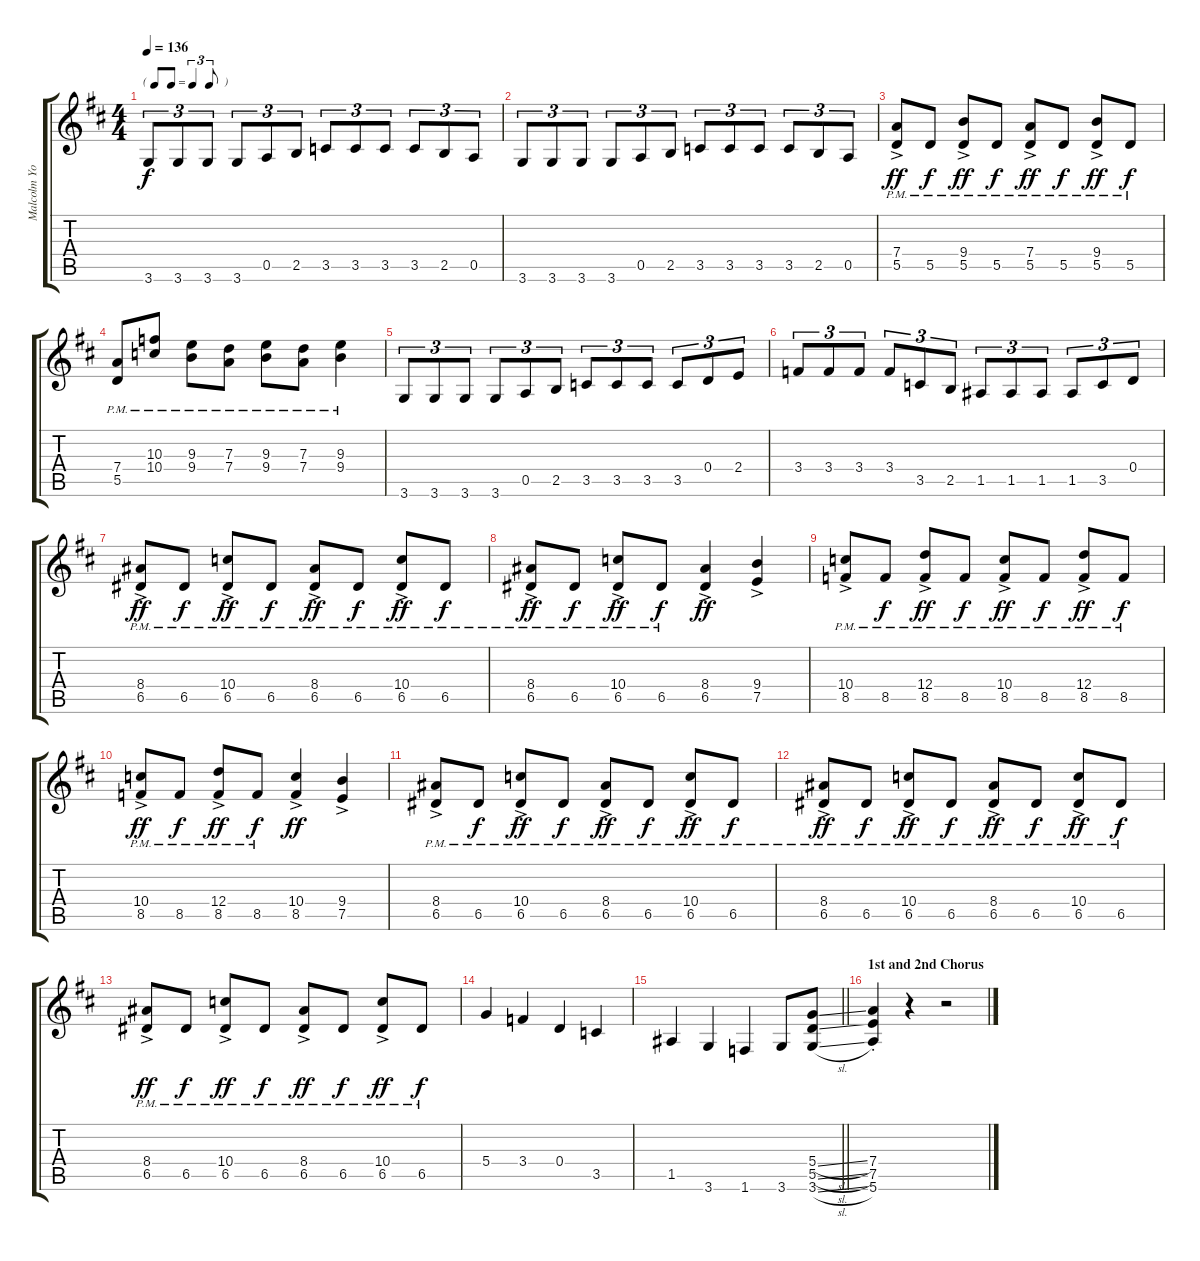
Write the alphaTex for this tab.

\track ("Malcolm Young" "Malcolm Yo") {instrument distortionguitar}
\staff {score tabs}
\tuning (E4 B3 G3 D3 A2 E2) {hide}
\ts (4 4)
\tf triplet8th
\tempo 136
\clef g2
\ks d
3.6.8{tu (3 2) dy f} 3.6.8{tu (3 2)} 3.6.8{tu (3 2)} 3.6.8{tu (3 2)} 0.5.8{tu (3 2)} 2.5.8{tu (3 2)} 3.5.8{tu (3 2)} 3.5.8{tu (3 2)} 3.5.8{tu (3 2)} 3.5.8{tu (3 2)} 2.5.8{tu (3 2)} 0.5.8{tu (3 2)} |
3.6.8{tu (3 2)} 3.6.8{tu (3 2)} 3.6.8{tu (3 2)} 3.6.8{tu (3 2)} 0.5.8{tu (3 2)} 2.5.8{tu (3 2)} 3.5.8{tu (3 2)} 3.5.8{tu (3 2)} 3.5.8{tu (3 2)} 3.5.8{tu (3 2)} 2.5.8{tu (3 2)} 0.5.8{tu (3 2)} |
(7.4{ac pm} 5.5{ac pm}).8{dy ff} 5.5{pm}.8{dy f} (9.4{ac pm} 5.5{ac pm}).8{dy ff} 5.5{pm}.8{dy f} (7.4{ac pm} 5.5{ac pm}).8{dy ff} 5.5{pm}.8{dy f} (9.4{ac pm} 5.5{ac pm}).8{dy ff} 5.5{pm}.8{dy f} |
(7.4{pm} 5.5{pm}).8 (10.3{pm} 10.4{pm}).8 (9.3{pm} 9.4{pm}).8 (7.3{pm} 7.4{pm}).8 (9.3{pm} 9.4{pm}).8 (7.3{pm} 7.4{pm}).8 (9.3{pm} 9.4{pm}).4 |
3.6.8{tu (3 2)} 3.6.8{tu (3 2)} 3.6.8{tu (3 2)} 3.6.8{tu (3 2)} 0.5.8{tu (3 2)} 2.5.8{tu (3 2)} 3.5.8{tu (3 2)} 3.5.8{tu (3 2)} 3.5.8{tu (3 2)} 3.5.8{tu (3 2)} 0.4.8{tu (3 2)} 2.4.8{tu (3 2)} |
3.4.8{tu (3 2)} 3.4.8{tu (3 2)} 3.4.8{tu (3 2)} 3.4.8{tu (3 2)} 3.5.8{tu (3 2)} 2.5.8{tu (3 2)} 1.5.8{tu (3 2)} 1.5.8{tu (3 2)} 1.5.8{tu (3 2)} 1.5.8{tu (3 2)} 3.5.8{tu (3 2)} 0.4.8{tu (3 2)} |
(8.4{ac pm} 6.5{ac pm}).8{dy ff} 6.5{pm}.8{dy f} (10.4{ac pm} 6.5{ac pm}).8{dy ff} 6.5{pm}.8{dy f} (8.4{ac pm} 6.5{ac pm}).8{dy ff} 6.5{pm}.8{dy f} (10.4{ac pm} 6.5{ac pm}).8{dy ff} 6.5{pm}.8{dy f} |
(8.4{ac pm} 6.5{ac pm}).8{dy ff} 6.5{pm}.8{dy f} (10.4{ac pm} 6.5{ac pm}).8{dy ff} 6.5{pm}.8{dy f} (8.4{ac} 6.5{ac}).4{dy ff} (9.4{ac} 7.5{ac}).4 |
(10.4{ac pm} 8.5{ac pm}).8 8.5{pm}.8{dy f} (12.4{ac pm} 8.5{ac pm}).8{dy ff} 8.5{pm}.8{dy f} (10.4{ac pm} 8.5{ac pm}).8{dy ff} 8.5{pm}.8{dy f} (12.4{ac pm} 8.5{ac pm}).8{dy ff} 8.5{pm}.8{dy f} |
(10.4{ac pm} 8.5{ac pm}).8{dy ff} 8.5{pm}.8{dy f} (12.4{ac pm} 8.5{ac pm}).8{dy ff} 8.5{pm}.8{dy f} (10.4{ac} 8.5{ac}).4{dy ff} (9.4{ac} 7.5{ac}).4 |
(8.4{ac pm} 6.5{ac pm}).8 6.5{pm}.8{dy f} (10.4{ac pm} 6.5{ac pm}).8{dy ff} 6.5{pm}.8{dy f} (8.4{ac pm} 6.5{ac pm}).8{dy ff} 6.5{pm}.8{dy f} (10.4{ac pm} 6.5{ac pm}).8{dy ff} 6.5{pm}.8{dy f} |
(8.4{ac pm} 6.5{ac pm}).8{dy ff} 6.5{pm}.8{dy f} (10.4{ac pm} 6.5{ac pm}).8{dy ff} 6.5{pm}.8{dy f} (8.4{ac pm} 6.5{ac pm}).8{dy ff} 6.5{pm}.8{dy f} (10.4{ac pm} 6.5{ac pm}).8{dy ff} 6.5{pm}.8{dy f} |
(8.4{ac pm} 6.5{ac pm}).8{dy ff} 6.5{pm}.8{dy f} (10.4{ac pm} 6.5{ac pm}).8{dy ff} 6.5{pm}.8{dy f} (8.4{ac pm} 6.5{ac pm}).8{dy ff} 6.5{pm}.8{dy f} (10.4{ac pm} 6.5{ac pm}).8{dy ff} 6.5{pm}.8{dy f} |
5.4.4 3.4.4 0.4.4 3.5.4 |
\barLineRight lightlight
1.5.4 3.6.4 1.6.4 3.6.8 (5.4{sl} 5.5{sl} 3.6{sl}).8 |
\section ("" "1st and 2nd Chorus")
(7.4{st} 7.5{st} 5.6{st}).4 r.4 r.2
